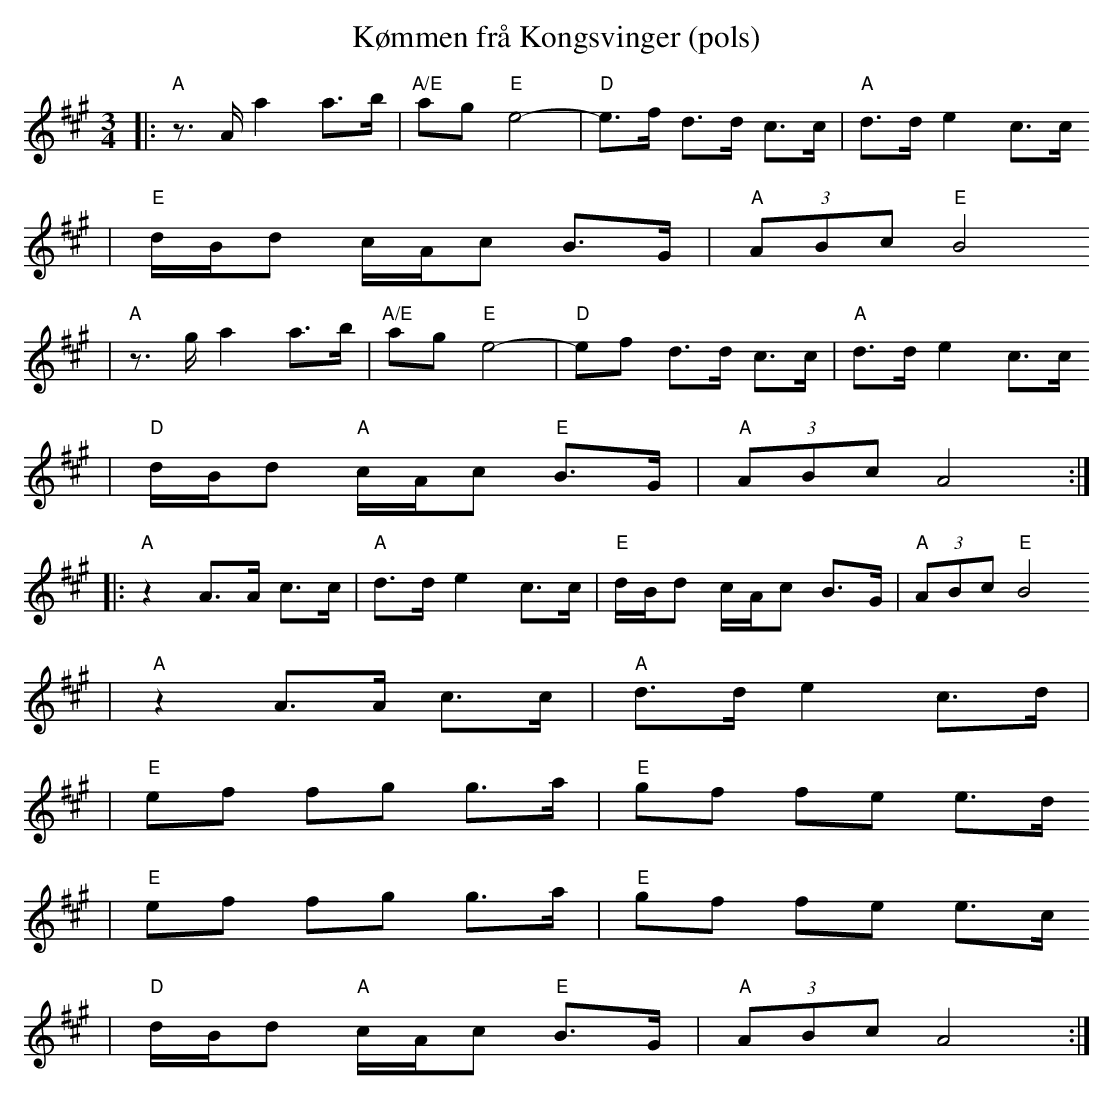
X:1
T:Kømmen frå Kongsvinger (pols)
M:3/4
L:1/8
K:A
|: "A"z>A a2 a>b | "A/E"ag "E"e4- | "D"e>f d>d c>c | "A"d>d e2 c>c
|  "E"d/B/d c/A/c B>G | "A"(3ABc "E"B4
|  "A"z>g a2 a>b | "A/E"ag "E"e4- | "D"ef d>d c>c | "A"d>d e2 c>c
|  "D"d/B/d "A"c/A/c "E"B>G | "A"(3ABc A4   :|
|: "A"z2 A>A c>c | "A"d>d e2 c>c | "E"d/B/d c/A/c B>G | "A"(3ABc "E"B4
|  "A"z2 A>A c>c | "A"d>d e2 c>d |
|  "E"ef fg g>a | "E"gf fe e>d
|  "E"ef fg g>a | "E"gf fe e>c
|  "D"d/B/d "A"c/A/c "E"B>G | "A"(3ABc A4   :|
